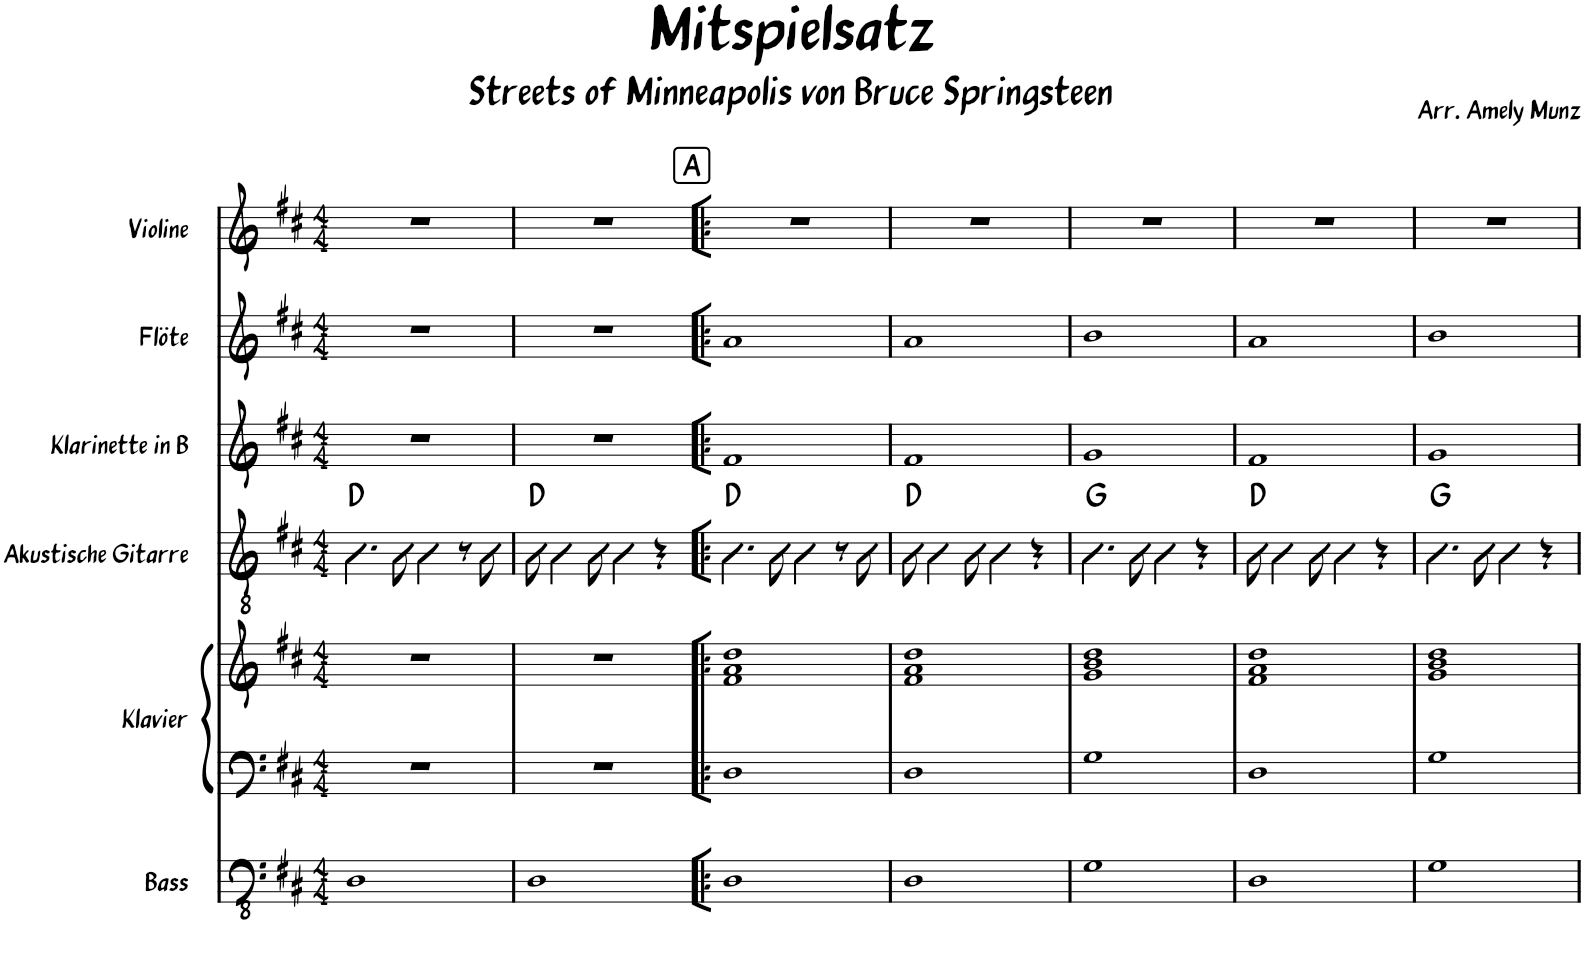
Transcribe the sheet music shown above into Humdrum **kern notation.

**kern	**kern	**kern	**kern	**harte	**kern	**kern	**kern	**kern
*part7	*part6	*part6	*part5	*part5	*part4	*part3	*part2	*part1
*staff8	*staff7	*staff6	*staff5	*	*staff4	*staff3	*staff2	*staff1
*I"Bass	*I"Klavier	*	*I"Akustische Gitarre	*	*I"Klarinette in B	*I"Flöte	*I"Violine	*I"Stimme
*I'Bass	*I'Klav.	*	*I'Git.	*	*I'Kl. in B	*I'Fl.	*I'Vl.	*I'St.
*clefFv4	*clefF4	*clefG2	*clefGv2	*	*clefG2	*clefG2	*clefG2	*clefG2
*	*	*	*	*	*Trd1c2	*	*	*
*k[f#c#]	*k[f#c#]	*k[f#c#]	*k[f#c#]	*	*k[f#c#]	*k[f#c#]	*k[f#c#]	*k[f#c#]
*M4/4	*M4/4	*M4/4	*M4/4	*	*M4/4	*M4/4	*M4/4	*M4/4
=1	=1	=1	=1	=1	=1	=1	=1	=1
1DD	1r	1r	4.B\	D:maj	1r	1r	1r	1r
.	.	.	8B\	.	.	.	.	.
.	.	.	4B\	.	.	.	.	.
.	.	.	8r	.	.	.	.	.
.	.	.	8B\	.	.	.	.	.
=2	=2	=2	=2	=2	=2	=2	=2	=2
1DD	1r	1r	8B\	D:maj	1r	1r	1r	1r
.	.	.	4B\	.	.	.	.	.
.	.	.	8B\	.	.	.	.	.
.	.	.	4B\	.	.	.	.	.
.	.	.	4r	.	.	.	.	.
!!LO:REH:place=s1:a:B:rj:fs=14:t=A
=3!|:	=3!|:	=3!|:	=3!|:	=3!|:	=3!|:	=3!|:	=3!|:	=3!|:
1DD	1D	1f# 1a 1dd	4.B\	D:maj	1f#	1a	1r	1r
.	.	.	8B\	.	.	.	.	.
.	.	.	4B\	.	.	.	.	.
.	.	.	8r	.	.	.	.	.
.	.	.	8B\	.	.	.	.	.
=4	=4	=4	=4	=4	=4	=4	=4	=4
1DD	1D	1f# 1a 1dd	8B\	D:maj	1f#	1a	1r	1r
.	.	.	4B\	.	.	.	.	.
.	.	.	8B\	.	.	.	.	.
.	.	.	4B\	.	.	.	.	.
.	.	.	4r	.	.	.	.	.
=5	=5	=5	=5	=5	=5	=5	=5	=5
1GG	1G	1g 1b 1dd	4.B\	G:maj	1g	1b	1r	1r
.	.	.	8B\	.	.	.	.	.
.	.	.	4B\	.	.	.	.	.
.	.	.	4r	.	.	.	.	.
=6	=6	=6	=6	=6	=6	=6	=6	=6
1DD	1D	1f# 1a 1dd	8B\	D:maj	1f#	1a	1r	1r
.	.	.	4B\	.	.	.	.	.
.	.	.	8B\	.	.	.	.	.
.	.	.	4B\	.	.	.	.	.
.	.	.	4r	.	.	.	.	.
=7	=7	=7	=7	=7	=7	=7	=7	=7
1GG	1G	1g 1b 1dd	4.B\	G:maj	1g	1b	1r	1r
.	.	.	8B\	.	.	.	.	.
.	.	.	4B\	.	.	.	.	.
.	.	.	4r	.	.	.	.	.
=	=	=	=	=	=	=	=	=
*-	*-	*-	*-	*-	*-	*-	*-	*-
